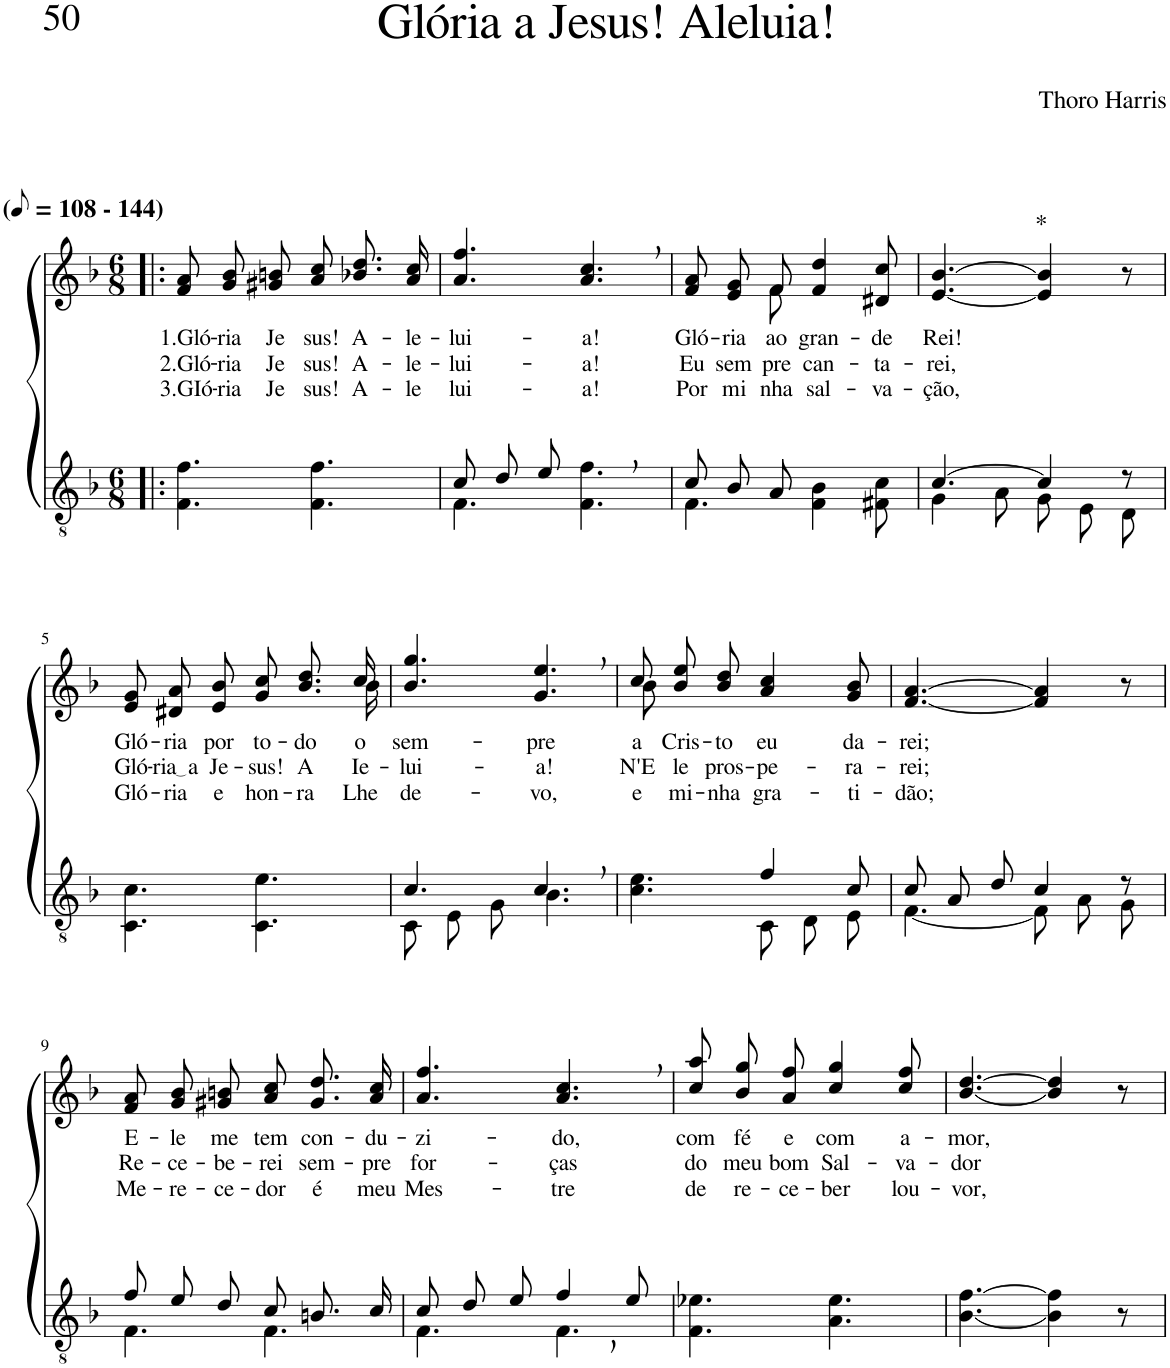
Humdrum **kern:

**kern	**kern	**text	**text	**text	**harte
*part2	*part1	*part1	*part1	*part1	*part1
*staff2	*staff1	*staff1	*staff1	*staff1	*
*I"Parte III e IV	*I"Parte I e II	*	*	*	*
*clefGv2	*clefG2	*	*	*	*
*Trd3c5	*Trd3c5	*	*	*	*
*k[b-]	*k[b-]	*	*	*	*
*M6/8	*M6/8	*	*	*	*
*MM54	*MM54	*	*	*	*
=1!|:	=1!|:	=1!|:	=1!|:	=1!|:	=1!|:
!	!LO:TX:a:B:t=(	!	!	!	!
!	!LO:TX:a:B:t=- 144)	!	!	!	!
!	!	!LO:LY:b	!LO:LY:b	!LO:LY:b	!
4.F\ 4.f\	8f/ 8a/L	1.Gló-	2.Gló-	3.GIó-	.
!	!	!LO:LY:b	!LO:LY:b	!LO:LY:b	!
.	8g/ 8b-/	-ria	-ria	-ria	.
!	!	!LO:LY:b	!LO:LY:b	!LO:LY:b	!
.	8g#X/ 8bn/J	Je	Je	Je	.
!	!	!LO:LY:b	!LO:LY:b	!LO:LY:b	!
4.F\ 4.f\	8a\ 8cc\L	sus!	sus!	sus!	.
!	!	!LO:LY:b	!LO:LY:b	!LO:LY:b	!
.	8.b-X\ 8.dd\	A-	A-	A-	.
!	!	!LO:LY:b	!LO:LY:b	!LO:LY:b	!
.	16a\ 16cc\Jk	-le-	-le-	-le	.
=2	=2	=2	=2	=2	=2
*^	*	*	*	*	*
!	!	!	!LO:LY:b	!LO:LY:b	!LO:LY:b	!
8c/L	4.F\	4.a/ 4.ff/	-lui-	-lui-	lui-	.
8d/	.	.	.	.	.	.
8e/J	.	.	.	.	.	.
!	!	!	!LO:LY:b	!LO:LY:b	!LO:LY:b	!
8ryy	4.F\ 4.f\	4.a/, 4.cc/,	-a!	-a!	-a!	.
4ryy	.	.	.	.	.	.
=3	=3	=3	=3	=3	=3	=3
!	!	!	!LO:LY:b	!LO:LY:b	!LO:LY:b	!
*	*	*^	*	*	*	*
8c/L	4.F\	8f/ 8a/L	4ryy	Gló-	Eu	Por	.
!	!	!	!	!LO:LY:b	!LO:LY:b	!LO:LY:b	!
8B-/	.	8e/ 8g/	.	-ria	sem-	mi-	.
!	!	!	!	!LO:LY:b	!LO:LY:b	!LO:LY:b	!
8A/J	.	8f/J	8f\	ao	-pre	-nha	.
!	!	!	!	!LO:LY:b	!LO:LY:b	!LO:LY:b	!
8ryy	4F\ 4B-\	4f/ 4dd/	4.ryy	gran-	can-	sal-	.
4ryy	.	.	.	.	.	.	.
!	!	!	!	!LO:LY:b	!LO:LY:b	!LO:LY:b	!
.	8F#X\ 8c\	8d#X/ 8cc/	.	-de	-ta-	-va-	.
*	*	*v	*v	*	*	*	*
=4	=4	=4	=4	=4	=4	=4
!	!	!	!LO:LY:b	!LO:LY:b	!LO:LY:b	!LO:H:kt=*
[4.c/	4G\	[4.e/ [4.b-/	Rei!	-rei,	-ção,	N
.	8A\	.	.	.	.	.
4c/]	8G\L	4e/] 4b-/]	.	.	.	.
.	8E\	.	.	.	.	.
8r	8D\J	8r	.	.	.	.
!!LO:LB:g=z
=5	=5	=5	=5	=5	=5	=5
*	*	*^	*	*	*	*
!	!	!	!	!LO:LY:b	!LO:LY:b	!LO:LY:b	!
*v	*v	*	*	*	*	*	*
4.C\ 4.c\	2ryy	8e/ 8g/L	Gló-	Gló-	Gló-	.
!	!	!	!LO:LY:b	!LO:LY:b	!LO:LY:b	!
.	.	8d#X/ 8a/	-ria	ria a	-ria	.
!	!	!	!LO:LY:b	!LO:LY:b	!LO:LY:b	!
.	.	8e/ 8b-/J	por	Je-	e	.
!	!	!	!LO:LY:b	!LO:LY:b	!LO:LY:b	!
4.C\ 4.e\	.	8g/ 8cc/L	to-	-sus!	hon-	.
!	!	!	!LO:LY:b	!LO:LY:b	!LO:LY:b	!
.	8.ryy	8.b-/ 8.dd/	-do	A-	-ra	.
!	!	!	!LO:LY:b	!LO:LY:b	!LO:LY:b	!
.	16b-\	16cc/Jk	o	-Ie-	Lhe	.
=6	=6	=6	=6	=6	=6	=6
*^	*	*	*	*	*	*
!	!	!	!	!LO:LY:b	!LO:LY:b	!LO:LY:b	!
*	*	*v	*v	*	*	*	*
4.c/	8C\L	4.b-/ 4.gg/	sem-	-lui-	de-	.
.	8E\	.	.	.	.	.
.	8G\J	.	.	.	.	.
!	!	!	!LO:LY:b	!LO:LY:b	!LO:LY:b	!
4.c,/	4.B-\	4.g/, 4.ee/,	-pre	-a!	-vo,	.
=7	=7	=7	=7	=7	=7	=7
*	*	*^	*	*	*	*
!	!	!	!	!LO:LY:b	!LO:LY:b	!LO:LY:b	!
4.ryy	4.c\ 4.e\	8cc\L	8b-\	a	N'E-	e	.
!	!	!	!	!LO:LY:b	!LO:LY:b	!LO:LY:b	!
.	.	8b-\ 8ee\	2ryy	Cris-	-le	mi-	.
!	!	!	!	!LO:LY:b	!LO:LY:b	!LO:LY:b	!
.	.	8b-\ 8dd\J	.	-to	pros-	-nha	.
!	!	!	!	!LO:LY:b	!LO:LY:b	!LO:LY:b	!
4f/	8C\L	4a/ 4cc/	.	eu	-pe-	gra-	.
.	8D\	.	.	.	.	.	.
!	!	!	!	!LO:LY:b	!LO:LY:b	!LO:LY:b	!
8c/	8E\J	8g/ 8b-/	8ryy	da-	-ra-	-ti-	.
=8	=8	=8	=8	=8	=8	=8	=8
!	!	!	!	!LO:LY:b	!LO:LY:b	!LO:LY:b	!
*	*	*v	*v	*	*	*	*
8c/L	[4.F\	[4.f/ [4.a/	-rei;	-rei;	-dão;	.
8A/	.	.	.	.	.	.
8d/J	.	.	.	.	.	.
4c/	8F\L]	4f/] 4a/]	.	.	.	.
.	8A\	.	.	.	.	.
8r	8G\J	8r	.	.	.	.
!!LO:LB:g=z
=9	=9	=9	=9	=9	=9	=9
!	!	!	!LO:LY:b	!LO:LY:b	!LO:LY:b	!
8f/L	4.F\	8f/ 8a/L	E-	Re-	Me-	.
!	!	!	!LO:LY:b	!LO:LY:b	!LO:LY:b	!
8e/	.	8g/ 8b-/	-le	-ce-	-re-	.
!	!	!	!LO:LY:b	!LO:LY:b	!LO:LY:b	!
8d/J	.	8g#X/ 8bn/J	me	-be-	-ce-	.
!	!	!	!LO:LY:b	!LO:LY:b	!LO:LY:b	!
8c/L	4.F\	8a\ 8cc\L	tem	-rei	-dor	.
!	!	!	!LO:LY:b	!LO:LY:b	!LO:LY:b	!
8.Bn/	.	8.g#\ 8.dd\	con-	sem-	é	.
!	!	!	!LO:LY:b	!LO:LY:b	!LO:LY:b	!
16c/Jk	.	16a\ 16cc\Jk	-du-	-pre	meu	.
=10	=10	=10	=10	=10	=10	=10
!	!	!	!LO:LY:b	!LO:LY:b	!LO:LY:b	!
8c/L	4.F\	4.a/ 4.ff/	-zi-	for-	Mes-	.
8d/	.	.	.	.	.	.
8e/J	.	.	.	.	.	.
!	!	!	!LO:LY:b	!LO:LY:b	!LO:LY:b	!
4f,/	4.F\	4.a/, 4.cc/,	-do,	-ças	-tre	.
8e/	.	.	.	.	.	.
*v	*v	*	*	*	*	*
=11	=11	=11	=11	=11	=11
!	!	!LO:LY:b	!LO:LY:b	!LO:LY:b	!
4.F\ 4.e-X\	8cc\ 8aa\L	com	do	de	.
!	!	!LO:LY:b	!LO:LY:b	!LO:LY:b	!
.	8b-\ 8gg\	fé	meu	re-	.
!	!	!LO:LY:b	!LO:LY:b	!LO:LY:b	!
.	8a\ 8ff\J	e	bom	-ce-	.
!	!	!LO:LY:b	!LO:LY:b	!LO:LY:b	!
4.A\ 4.e-\	4cc/ 4gg/	com	Sal-	-ber	.
!	!	!LO:LY:b	!LO:LY:b	!LO:LY:b	!
.	8cc/ 8ff/	a-	-va-	lou-	.
=12	=12	=12	=12	=12	=12
!	!	!LO:LY:b	!LO:LY:b	!LO:LY:b	!
[4.B-\ [4.f\	[4.b-/ [4.dd/	-mor,	-dor	-vor,	.
4B-\] 4f\]	4b-/] 4dd/]	.	.	.	.
8r	8r	.	.	.	.
=	=	=	=	=	=
*-	*-	*-	*-	*-	*-
